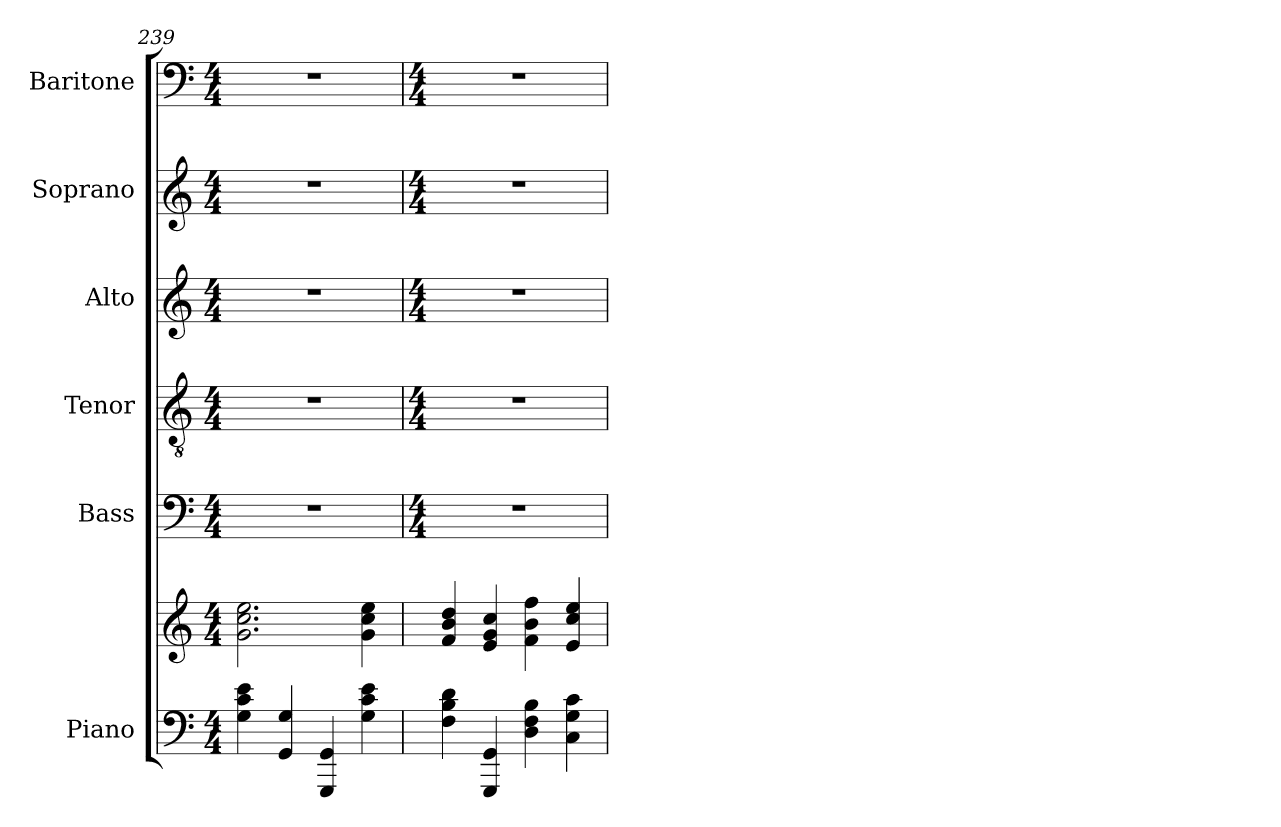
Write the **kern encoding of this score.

**kern	**kern	**kern	**kern	**kern	**kern	**kern
*part6	*part6	*part5	*part4	*part3	*part2	*part1
*staff7	*staff6	*staff5	*staff4	*staff3	*staff2	*staff1
*I"Piano	*	*I"Bass	*I"Tenor	*I"Alto	*I"Soprano	*I"Baritone
*	*	*I'B	*I'T	*I'A	*I'S	*
*clefF4	*clefG2	*clefF4	*clefGv2	*clefG2	*clefG2	*clefF4
*k[]	*k[]	*k[]	*k[]	*k[]	*k[]	*k[]
*M4/4	*M4/4	*M4/4	*M4/4	*M4/4	*M4/4	*M4/4
=239	=239	=239	=239	=239	=239	=239
*^	*^	*	*	*	*	*
4G\ 4c\ 4e\	2ryy	2.g\ 2.cc\ 2.ee\	2ryy	1r	1r	1r	1r	1r
4GG/ 4G/	.	.	.	.	.	.	.	.
4GGG/ 4GG/	2ryy	.	2ryy	.	.	.	.	.
4G\ 4c\ 4e\	.	4g\ 4cc\ 4ee\	.	.	.	.	.	.
*v	*v	*	*	*	*	*	*	*
*	*v	*v	*	*	*	*	*
!!LO:LB:g=z
=240	=240	=240	=240	=240	=240	=240
*	*	*M4/4	*M4/4	*M4/4	*M4/4	*M4/4
4F\ 4B\ 4d\	4f/ 4b/ 4dd/	1r	1r	1r	1r	1r
4GGG/ 4GG/	4e/ 4g/ 4cc/	.	.	.	.	.
4D\ 4F\ 4B\	4f\ 4b\ 4ff\	.	.	.	.	.
4C\ 4G\ 4c\	4e/ 4cc/ 4ee/	.	.	.	.	.
=	=	=	=	=	=	=
*-	*-	*-	*-	*-	*-	*-
